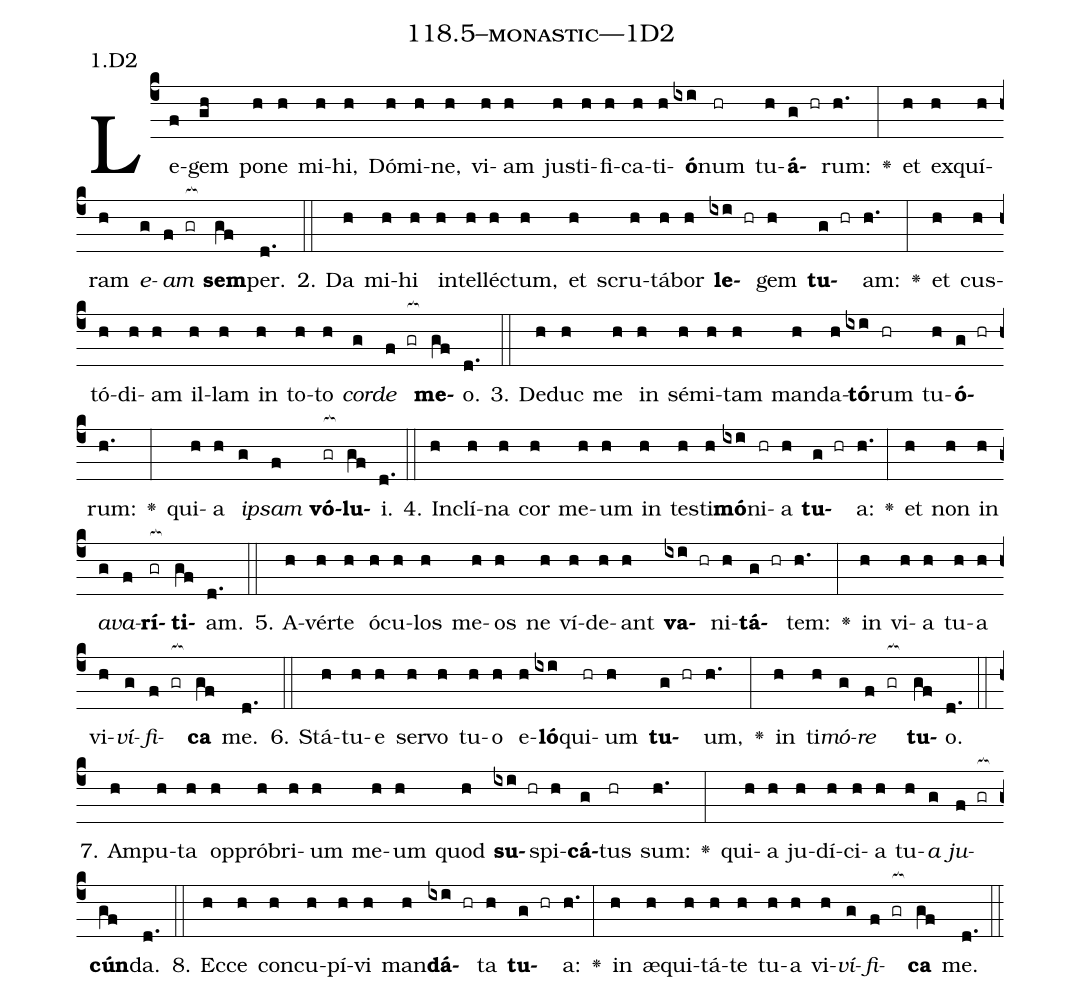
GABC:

name: 118.5--monastic---1D2;
annotation: 1.D2;
%%
(c4)Le(f)gem(gh) po(h)ne(h) mi(h)hi,(h) Dó(h)mi(h)ne,(h) vi(h)am(h) jus(h)ti(h)fi(h)ca(h)ti(h)<b>ó</b>(ixi)num(hr) tu(h)<b>á</b>(g hr)rum:(h.) <v>\greheightstar</v>(:) et(h) ex(h)quí(h)ram(h) <i>e</i>(g)<i>am</i>(f gr[ocb:1{]) <b>sem</b>(gf[ocb:0}])per.(d.) (::)
2. Da(h) mi(h)hi(h) in(h)tel(h)léc(h)tum,(h) et(h) scru(h)tá(h)bor(h) <b>le</b>(ixi hr)gem(h) <b>tu</b>(g hr)am:(h.) <v>\greheightstar</v>(:) et(h) cus(h)tó(h)di(h)am(h) il(h)lam(h) in(h) to(h)to(h) <i>cor</i>(g)<i>de</i>(f gr[ocb:1{]) <b>me</b>(gf[ocb:0}])o.(d.) (::)
3. De(h)duc(h) me(h) in(h) sé(h)mi(h)tam(h) man(h)da(h)<b>tó</b>(ixi)rum(hr) tu(h)<b>ó</b>(g hr)rum:(h.) <v>\greheightstar</v>(:) qui(h)a(h) <i>ip</i>(g)<i>sam</i>(f) <b>vó</b>(gr[ocb:1{])<b>lu</b>(gf[ocb:0}])i.(d.) (::)
4. In(h)clí(h)na(h) cor(h) me(h)um(h) in(h) tes(h)ti(h)<b>mó</b>(ixi)ni(hr)a(h) <b>tu</b>(g hr)a:(h.) <v>\greheightstar</v>(:) et(h) non(h) in(h) <i>a</i>(g)<i>va</i>(f)<b>rí</b>(gr[ocb:1{])<b>ti</b>(gf[ocb:0}])am.(d.) (::)
5. A(h)vér(h)te(h) ó(h)cu(h)los(h) me(h)os(h) ne(h) ví(h)de(h)ant(h) <b>va</b>(ixi hr)ni(h)<b>tá</b>(g hr)tem:(h.) <v>\greheightstar</v>(:) in(h) vi(h)a(h) tu(h)a(h) vi(h)<i>ví</i>(g)<i>fi</i>(f gr[ocb:1{])<b>ca</b>(gf[ocb:0}]) me.(d.) (::)
6. Stá(h)tu(h)e(h) ser(h)vo(h) tu(h)o(h) e(h)<b>ló</b>(ixi)qui(hr)um(h) <b>tu</b>(g hr)um,(h.) <v>\greheightstar</v>(:) in(h) ti(h)<i>mó</i>(g)<i>re</i>(f gr[ocb:1{]) <b>tu</b>(gf[ocb:0}])o.(d.) (::)
7. Am(h)pu(h)ta(h) op(h)pró(h)bri(h)um(h) me(h)um(h) quod(h) <b>su</b>(ixi hr)spi(h)<b>cá</b>(g)tus(hr) sum:(h.) <v>\greheightstar</v>(:) qui(h)a(h) ju(h)dí(h)ci(h)a(h) tu(h)<i>a</i>(g) <i>ju</i>(f gr[ocb:1{])<b>cún</b>(gf[ocb:0}])da.(d.) (::)
8. Ec(h)ce(h) con(h)cu(h)pí(h)vi(h) man(h)<b>dá</b>(ixi hr)ta(h) <b>tu</b>(g hr)a:(h.) <v>\greheightstar</v>(:) in(h) æ(h)qui(h)tá(h)te(h) tu(h)a(h) vi(h)<i>ví</i>(g)<i>fi</i>(f gr[ocb:1{])<b>ca</b>(gf[ocb:0}]) me.(d.) (::)
